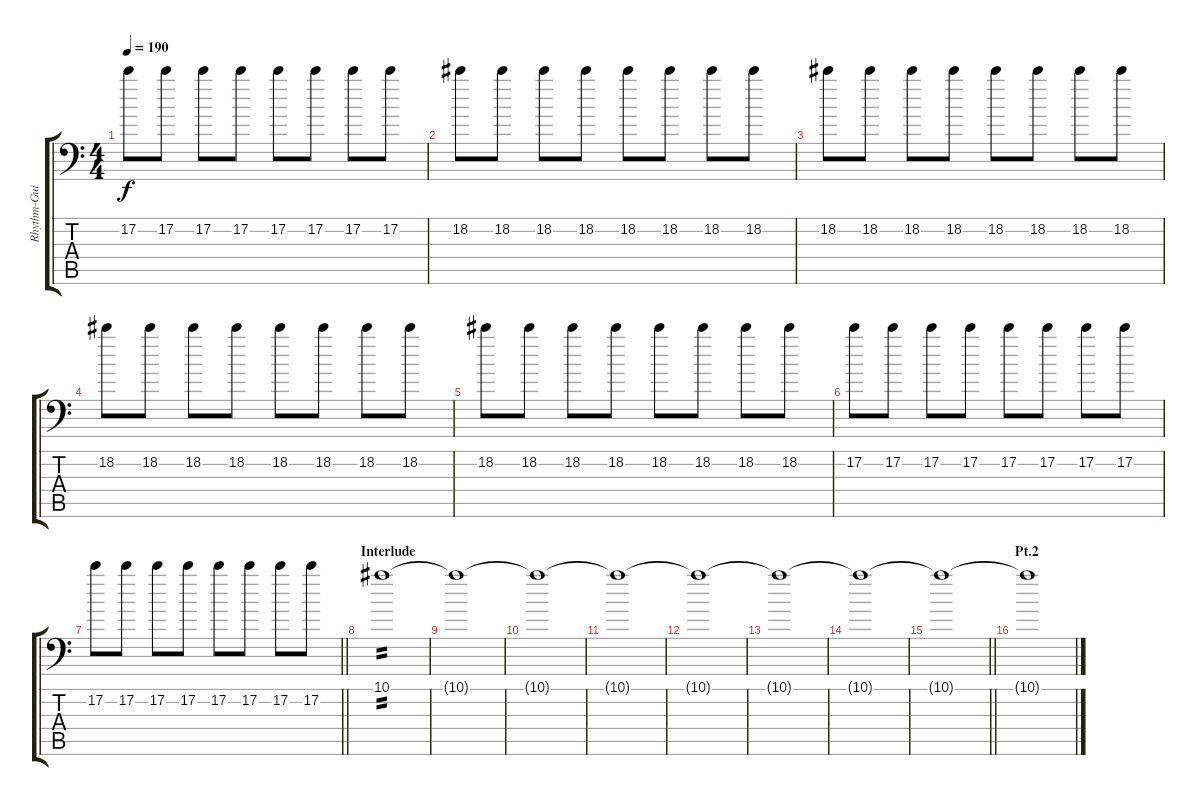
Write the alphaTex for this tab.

\track ("Rhythm-Guitar" "Rhythm-Gui") {instrument distortionguitar}
\staff {score tabs}
\tuning (C4 G3 Eb3 Bb2 F2 Bb1) {hide}
\ts (4 4)
\tempo 190
\clef f4
\ks c
17.2.8{dy f} 17.2.8 17.2.8 17.2.8 17.2.8 17.2.8 17.2.8 17.2.8 |
18.2.8 18.2.8 18.2.8 18.2.8 18.2.8 18.2.8 18.2.8 18.2.8 |
18.2.8 18.2.8 18.2.8 18.2.8 18.2.8 18.2.8 18.2.8 18.2.8 |
18.2.8 18.2.8 18.2.8 18.2.8 18.2.8 18.2.8 18.2.8 18.2.8 |
18.2.8 18.2.8 18.2.8 18.2.8 18.2.8 18.2.8 18.2.8 18.2.8 |
17.2.8 17.2.8 17.2.8 17.2.8 17.2.8 17.2.8 17.2.8 17.2.8 |
\barLineRight lightlight
17.2.8 17.2.8 17.2.8 17.2.8 17.2.8 17.2.8 17.2.8 17.2.8 |
\section ("" "Interlude")
10.1.1{tp 2 volume 7} |
10.1{t}.1 |
10.1{t}.1 |
10.1{t}.1 |
10.1{t}.1 |
10.1{t}.1 |
10.1{t}.1 |
\barLineRight lightlight
10.1{t}.1 |
\section ("" "Pt.2")
10.1{t}.1
